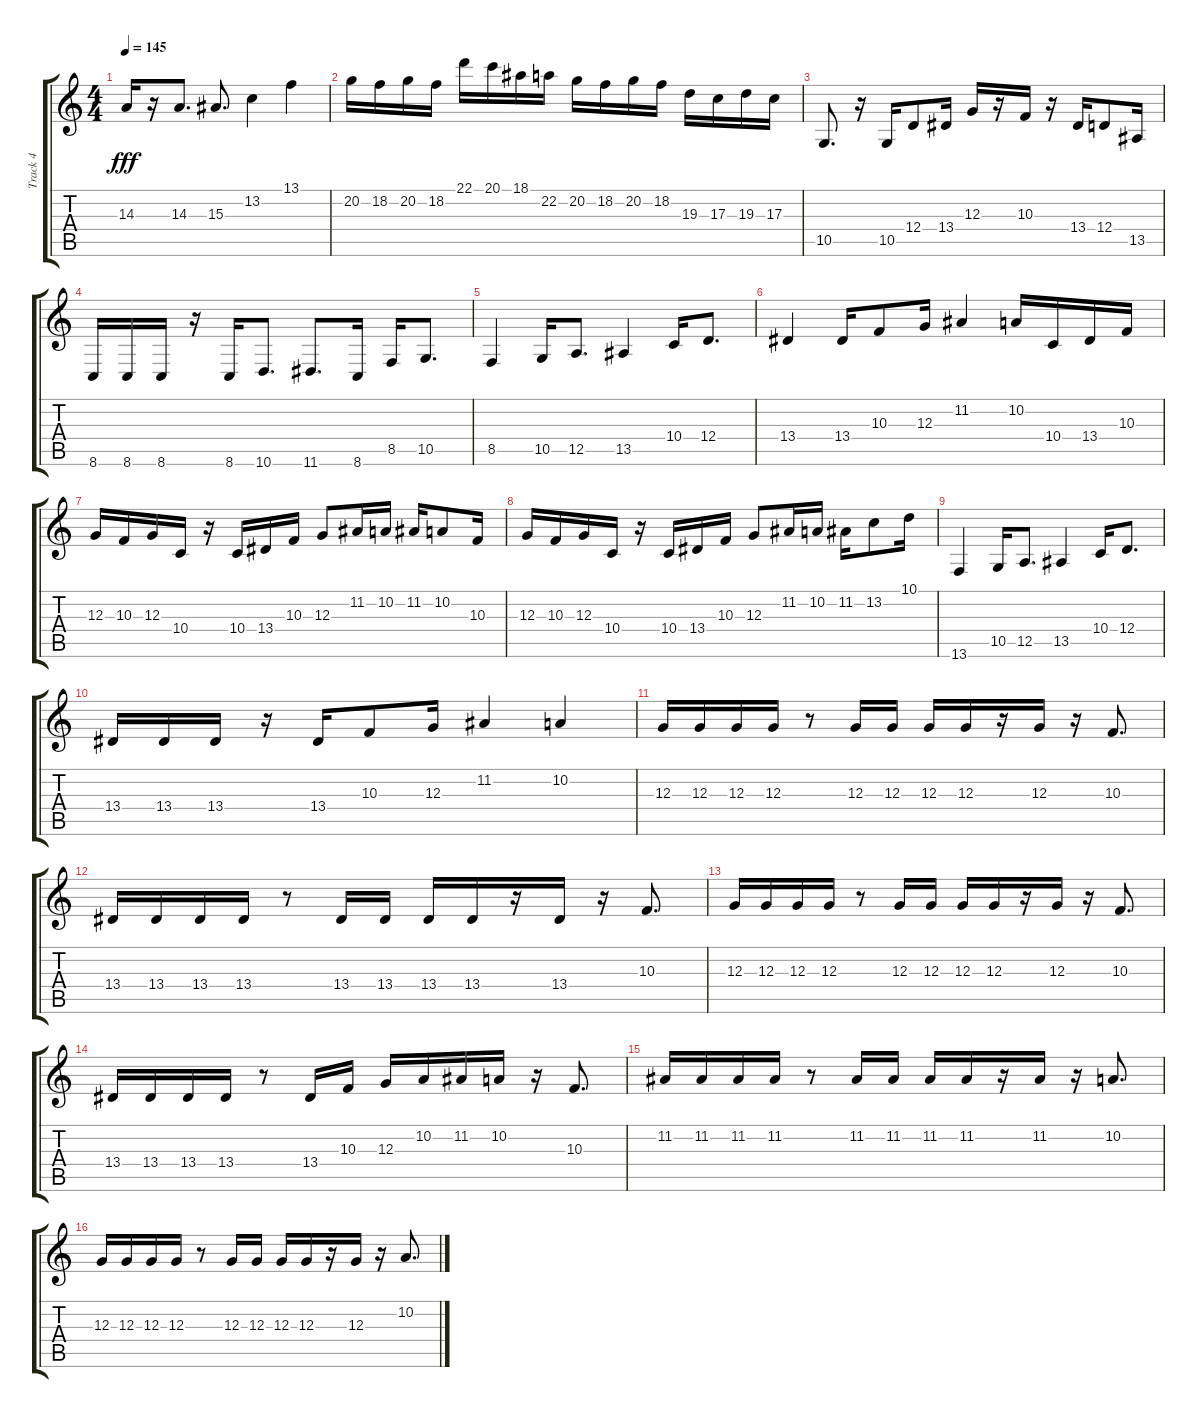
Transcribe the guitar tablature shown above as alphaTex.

\track ("Track 4" "Track 4") {instrument stringensemble1}
\staff {score tabs}
\tuning (E4 B3 G3 D3 A2 E2) {hide}
\ts (4 4)
\tempo 145
\clef g2
\ks c
14.3.16{dy fff} r.16 14.3.8{d} 15.3.8{d} 13.2.4 13.1.4 |
20.2.16 18.2.16 20.2.16 18.2.16 22.1.16 20.1.16 18.1.16 22.2.16 20.2.16 18.2.16 20.2.16 18.2.16 19.3.16 17.3.16 19.3.16 17.3.16 |
10.5.8{d} r.16 10.5.16 12.4.8 13.4.16 12.3.16 r.16 10.3.16 r.16 13.4.16 12.4.8 13.5.16 |
8.6.16 8.6.16 8.6.16 r.16 8.6.16 10.6.8{d} 11.6.8{d} 8.6.16 8.5.16 10.5.8{d} |
8.5.4 10.5.16 12.5.8{d} 13.5.4 10.4.16 12.4.8{d} |
13.4.4 13.4.16 10.3.8 12.3.16 11.2.4 10.2.16 10.4.16 13.4.16 10.3.16 |
12.3.16 10.3.16 12.3.16 10.4.16 r.16 10.4.16 13.4.16 10.3.16 12.3.8 11.2.16 10.2.16 11.2.16 10.2.8 10.3.16 |
12.3.16 10.3.16 12.3.16 10.4.16 r.16 10.4.16 13.4.16 10.3.16 12.3.8 11.2.16 10.2.16 11.2.16 13.2.8 10.1.16 |
13.6.4 10.5.16 12.5.8{d} 13.5.4 10.4.16 12.4.8{d} |
13.4.16 13.4.16 13.4.16 r.16 13.4.16 10.3.8 12.3.16 11.2.4 10.2.4 |
12.3.16 12.3.16 12.3.16 12.3.16 r.8 12.3.16 12.3.16 12.3.16 12.3.16 r.16 12.3.16 r.16 10.3.8{d} |
13.4.16 13.4.16 13.4.16 13.4.16 r.8 13.4.16 13.4.16 13.4.16 13.4.16 r.16 13.4.16 r.16 10.3.8{d} |
12.3.16 12.3.16 12.3.16 12.3.16 r.8 12.3.16 12.3.16 12.3.16 12.3.16 r.16 12.3.16 r.16 10.3.8{d} |
13.4.16 13.4.16 13.4.16 13.4.16 r.8 13.4.16 10.3.16 12.3.16 10.2.16 11.2.16 10.2.16 r.16 10.3.8{d} |
11.2.16 11.2.16 11.2.16 11.2.16 r.8 11.2.16 11.2.16 11.2.16 11.2.16 r.16 11.2.16 r.16 10.2.8{d} |
12.3.16 12.3.16 12.3.16 12.3.16 r.8 12.3.16 12.3.16 12.3.16 12.3.16 r.16 12.3.16 r.16 10.2.8{d}
